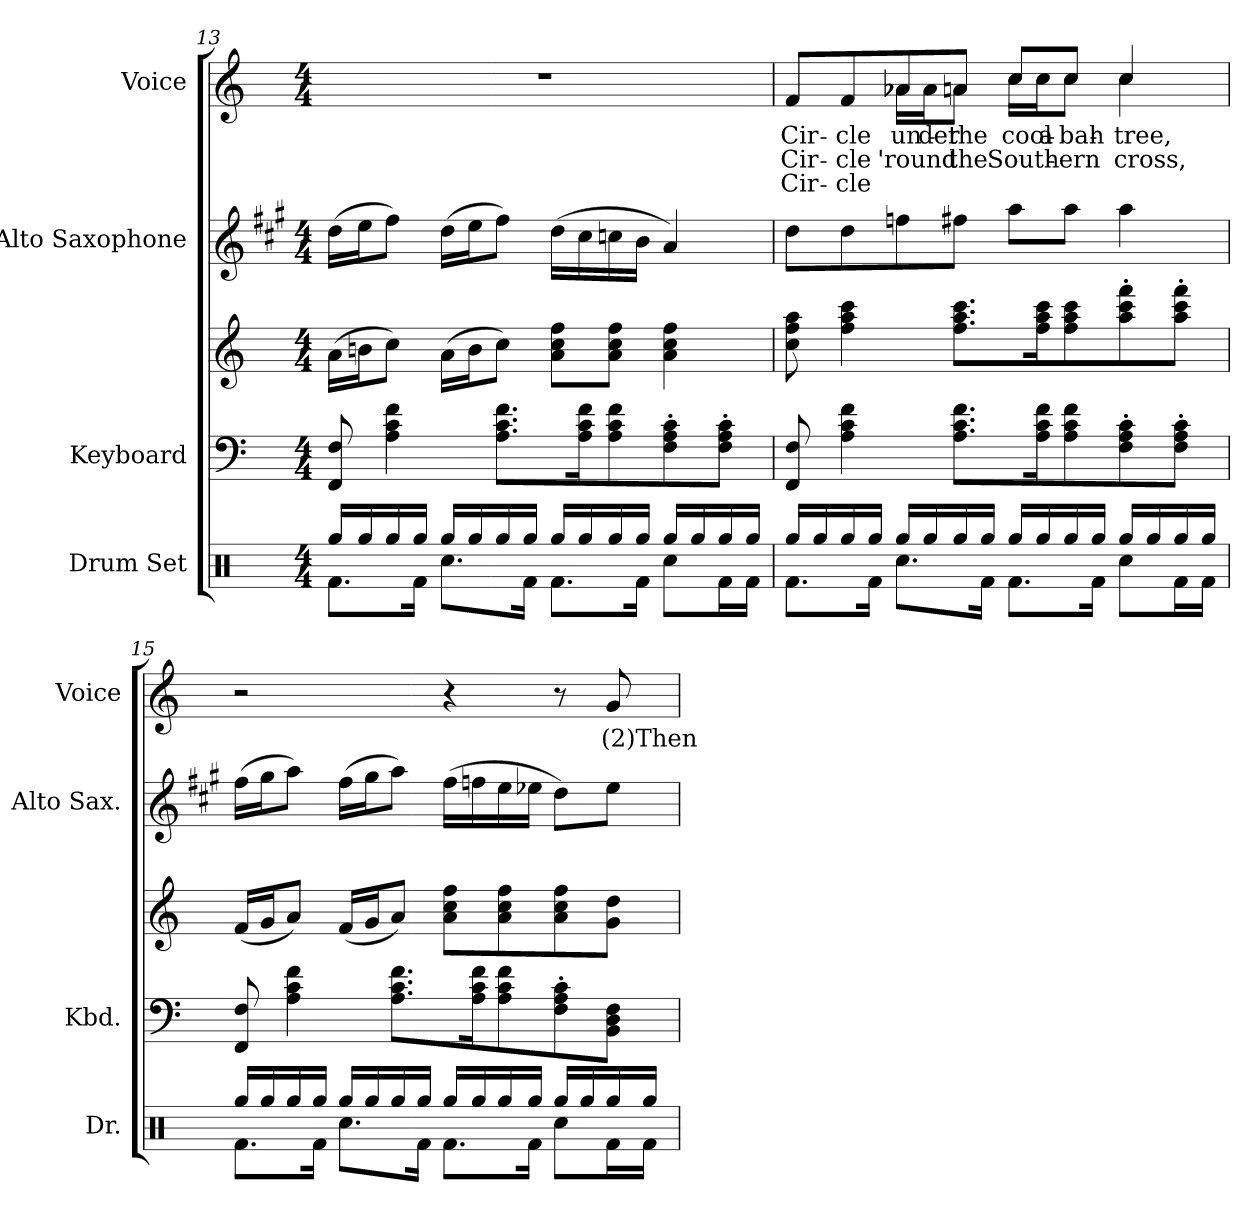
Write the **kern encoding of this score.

**kern	**kern	**kern	**kern	**kern	**text	**text	**text
*part4	*part3	*part3	*part2	*part1	*part1	*part1	*part1
*staff5	*staff4	*staff3	*staff2	*staff1	*staff1	*staff1	*staff1
*I"Drum Set	*I"Keyboard	*	*I"Alto Saxophone	*I"Voice	*	*	*
*I'Dr.	*I'Kbd.	*	*I'Alto Sax.	*I'Voice	*	*	*
*clefX	*clefF4	*clefG2	*clefG2	*clefG2	*	*	*
*	*	*	*ITrd5c9	*	*	*	*
*k[]	*k[]	*k[]	*k[]	*k[]	*	*	*
*C:	*C:	*C:	*C:	*C:	*	*	*
*M4/4	*M4/4	*M4/4	*M4/4	*M4/4	*	*	*
=13	=13	=13	=13	=13	=13	=13	=13
*^	*	*	*	*	*	*	*
16Rggi/LL	8.Rfi\L	8FFi/ 8Fi	(16ai\LL	(16fi\LL	1r	.	.	.
16Rggi/	.	.	16bni\J	16gi\J	.	.	.	.
16Rggi/	.	4Ai\ 4ci 4fi	8cci\J)	8ai\J)	.	.	.	.
16Rggi/JJ	16Rfi\Jk	.	.	.	.	.	.	.
16Rggi/LL	8.Rcci\L	.	(16ai\LL	(16fi\LL	.	.	.	.
16Rggi/	.	.	16bi\J	16gi\J	.	.	.	.
16Rggi/	.	8.Ai\ 8.ci 8.fiL	8cci\J)	8ai\J)	.	.	.	.
16Rggi/JJ	16Rfi\Jk	.	.	.	.	.	.	.
16Rggi/LL	8.Rfi\L	.	8ai\ 8cci 8ffiL	(16fi\LL	.	.	.	.
16Rggi/	.	16Ai\ 16ci 16fik	.	16ei\	.	.	.	.
16Rggi/	.	8Ai\ 8ci 8fi	8ai\ 8cci 8ffiJ	16e-Xi\	.	.	.	.
16Rggi/JJ	16Rfi\Jk	.	.	16di\JJ	.	.	.	.
16Rggi/LL	8Rcci\L	8Fi\' 8Ai' 8ci'	4ai\ 4cci 4ffi	4ci/)	.	.	.	.
16Rggi/	.	.	.	.	.	.	.	.
16Rggi/	16Rfi\L	8Fi\' 8Ai' 8ci'J	.	.	.	.	.	.
16Rggi/JJ	16Rfi\JJ	.	.	.	.	.	.	.
!!LO:LB:g=z
=14	=14	=14	=14	=14	=14	=14	=14	=14
!	!	!	!	!	!	!LO:LY:b:color=#000000	!LO:LY:b:color=#000000	!LO:LY:b:color=#000000
*	*	*	*	*	*^	*	*	*
16Rggi/LL	8.Rfi\L	8FFi/ 8Fi	8cci\ 8ffi 8aai	8fi\L	8fi/L	4ryy	Cir-	Cir-	Cir-
16Rggi/	.	.	.	.	.	.	.	.	.
!	!	!	!	!	!	!	!LO:LY:b:color=#000000	!LO:LY:b:color=#000000	!LO:LY:b:color=#000000
16Rggi/	.	4Ai\ 4ci 4fi	4ffi\ 4aai 4ccci	8fi\	8fi/	.	-cle	-cle	-cle
16Rggi/JJ	16Rfi\Jk	.	.	.	.	.	.	.	.
!	!	!	!	!	!	!	!LO:LY:b:color=#000000	!LO:LY:b:color=#000000	!
!	!	!	!	!	!	!	!LO:LY:b:color=#000000	!	!
16Rggi/LL	8.Rcci\L	.	.	8a-Xi\	8a-Xi/	16a-i\LL	un-	'round	.
!	!	!	!	!	!	!	!LO:LY:b:color=#000000	!	!
16Rggi/	.	.	.	.	.	16a-i\J	-der	.	.
!	!	!	!	!	!	!	!LO:LY:b:color=#000000	!LO:LY:b:color=#000000	!
!	!	!	!	!	!	!	!LO:LY:b:color=#000000	!	!
16Rggi/	.	8.Ai\ 8.ci 8.fiL	8.ffi\ 8.aai 8.ccciL	8ani\J	8a-i/J	8ani\J	the	the	.
16Rggi/JJ	16Rfi\Jk	.	.	.	.	.	.	.	.
!	!	!	!	!	!	!	!LO:LY:b:color=#000000	!LO:LY:b:color=#000000	!
!	!	!	!	!	!	!	!LO:LY:b:color=#000000	!	!
16Rggi/LL	8.Rfi\L	.	.	8cci\L	8cci/L	16cci\LL	cool-	South-	.
!	!	!	!	!	!	!	!LO:LY:b:color=#000000	!	!
16Rggi/	.	16Ai\ 16ci 16fik	16ffi\ 16aai 16cccik	.	.	16cci\J	-a-	.	.
!	!	!	!	!	!	!	!LO:LY:b:color=#000000	!LO:LY:b:color=#000000	!
!	!	!	!	!	!	!	!LO:LY:b:color=#000000	!	!
16Rggi/	.	8Ai\ 8ci 8fi	8ffi\ 8aai 8ccci	8cci\J	8cci/J	8cci\J	-bah	-ern	.
16Rggi/JJ	16Rfi\Jk	.	.	.	.	.	.	.	.
!	!	!	!	!	!	!	!LO:LY:b:color=#000000	!LO:LY:b:color=#000000	!
!	!	!	!	!	!	!	!LO:LY:b:color=#000000	!	!
16Rggi/LL	8Rcci\L	8Fi\' 8Ai' 8ci'	8aai\' 8ccci' 8fffi'	4cci\	4cci/	4cci\	tree,	cross,	.
16Rggi/	.	.	.	.	.	.	.	.	.
16Rggi/	16Rfi\L	8Fi\' 8Ai' 8ci'J	8aai\' 8ccci' 8fffi'J	.	.	.	.	.	.
16Rggi/JJ	16Rfi\JJ	.	.	.	.	.	.	.	.
*	*	*	*	*	*v	*v	*	*	*
=15	=15	=15	=15	=15	=15	=15	=15	=15
16Rggi/LL	8.Rfi\L	8FFi/ 8Fi	(16fi/LL	(16ai\LL	2r	.	.	.
16Rggi/	.	.	16gi/J	16bi\J	.	.	.	.
16Rggi/	.	4Ai\ 4ci 4fi	8ai/J)	8cci\J)	.	.	.	.
16Rggi/JJ	16Rfi\Jk	.	.	.	.	.	.	.
16Rggi/LL	8.Rcci\L	.	(16fi/LL	(16ai\LL	.	.	.	.
16Rggi/	.	.	16gi/J	16bi\J	.	.	.	.
16Rggi/	.	8.Ai\ 8.ci 8.fiL	8ai/J)	8cci\J)	.	.	.	.
16Rggi/JJ	16Rfi\Jk	.	.	.	.	.	.	.
16Rggi/LL	8.Rfi\L	.	8ai\ 8cci 8ffiL	(16ai\LL	4r	.	.	.
16Rggi/	.	16Ai\ 16ci 16fik	.	16a-Xi\	.	.	.	.
16Rggi/	.	8Ai\ 8ci 8fi	8ai\ 8cci 8ffi	16gi\	.	.	.	.
16Rggi/JJ	16Rfi\Jk	.	.	16g-Xi\JJ	.	.	.	.
16Rggi/LL	8Rcci\L	8Fi\' 8Ai' 8ci'	8ai\ 8cci 8ffi	8fi\L)	8r	.	.	.
16Rggi/	.	.	.	.	.	.	.	.
!	!	!	!	!	!	!LO:LY:b:color=#000000	!	!
16Rggi/	16Rfi\L	8BBi\ 8Di 8FiJ	8gi\ 8ddiJ	8g-i\J	8gi/	(2)Then	.	.
16Rggi/JJ	16Rfi\JJ	.	.	.	.	.	.	.
*v	*v	*	*	*	*	*	*	*
=	=	=	=	=	=	=	=
*-	*-	*-	*-	*-	*-	*-	*-
